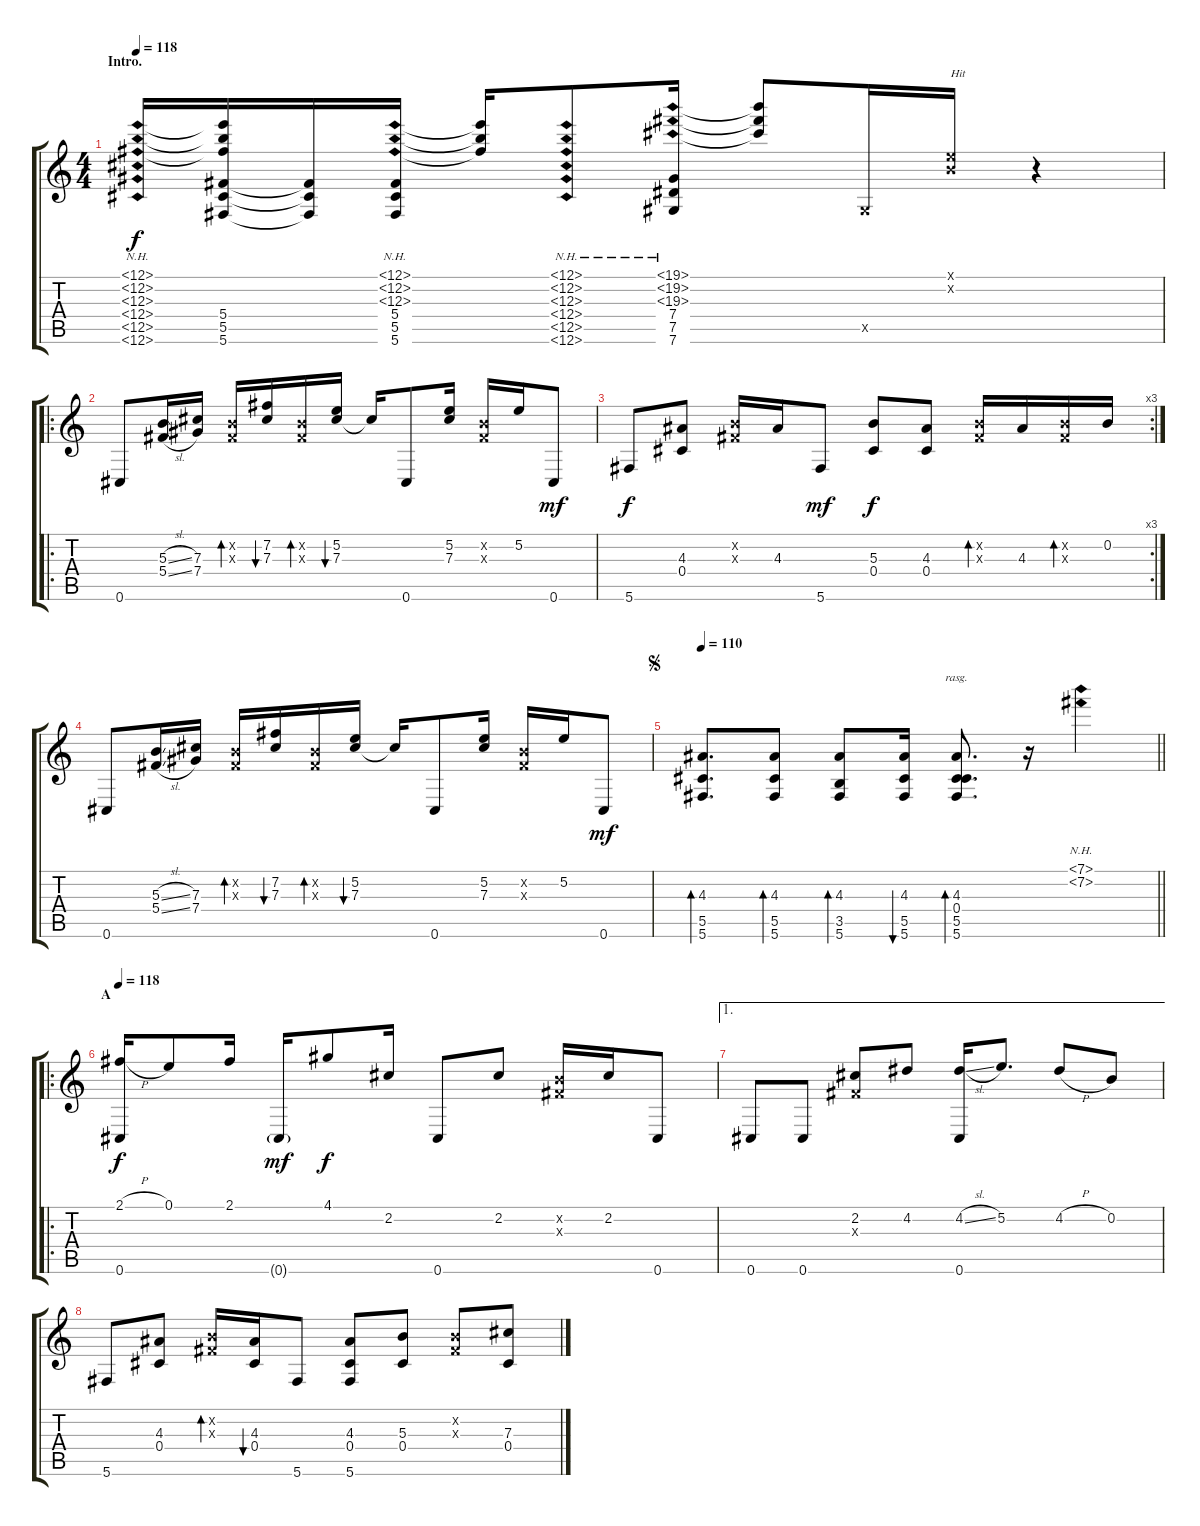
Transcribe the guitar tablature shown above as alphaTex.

\track "" {instrument acousticguitarsteel}
\staff {score tabs}
\tuning (E4 B3 Gb3 Db3 Ab2 Db2) {hide}
\ts (4 4)
\section ("" "Intro.")
\tempo 118
\clef g2
\ks c
(12.1{nh} 12.2{nh} 12.3{nh} 12.4{nh} 12.5{nh} 12.6{nh}).16{dy f instrument acousticguitarsteel beam Up} (12.1{t} 12.2{t} 12.3{t} 5.4 5.5 5.6).16{beam Up} (5.4{t} 5.5{t} 5.6{t}).16{beam Up} (12.1{nh} 12.2{nh} 12.3{nh} 5.4 5.5 5.6).16{beam Up} (12.1{t} 12.2{t} 12.3{t}).16{beam Up} (12.1{nh} 12.2{nh} 12.3{nh} 12.4{nh} 12.5{nh} 12.6{nh}).8{beam Up} (19.1{nh} 19.2{nh} 19.3{nh} 7.4 7.5 7.6).16{beam Up} (19.1{t} 19.2{t} 19.3{t}).8{beam Up beam merge} 0.5{x}.16{beam Up beam merge} (0.1{x} 0.2{x}).16{txt "Hit" beam Up} r.4 |
\ro
0.6.8 (5.3{sl} 5.4{sl}).16 (7.3 7.4).16 (0.2{x} 0.3{x}).16{bd 60 beam Up} (7.2 7.3).16{bu 60 beam Up} (0.2{x} 0.3{x}).16{bd 60 beam Up} (5.2 7.3).16{bu 60 beam Up} 7.3{t}.16 0.6.8 (5.2 7.3).16 (0.2{x} 0.3{x}).16{beam Up} 5.2.16{beam Up} 0.6.8{dy mf} |
\rc 3
5.6.8{dy f} (4.3 0.4).8 (0.2{x} 0.3{x}).16{beam Up} 4.3.16{beam Up} 5.6.8{dy mf} (5.3 0.4).8{dy f beam Up} (4.3 0.4).8{beam Up} (0.2{x} 0.3{x}).16{bd 60 beam Up} 4.3.16 (0.2{x} 0.3{x}).16{bd 60} 0.2.16 |
0.6.8 (5.3{sl} 5.4{sl}).16 (7.3 7.4).16 (0.2{x} 0.3{x}).16{bd 60 beam Up} (7.2 7.3).16{bu 60 beam Up} (0.2{x} 0.3{x}).16{bd 60 beam Up} (5.2 7.3).16{bu 60 beam Up} 7.3{t}.16 0.6.8 (5.2 7.3).16 (0.2{x} 0.3{x}).16{beam Up} 5.2.16{beam Up} 0.6.8{dy mf} |
\jump segno
\tempo 110
\barLineRight lightlight
(4.3 5.5 5.6).8{d bd 60} (4.3 5.5 5.6).8{bd 60} (4.3 3.5 5.6).8{bd 60} (4.3 5.5 5.6).16{bu 120} (4.3 0.4 5.5 5.6).8{d bd 480 rasg ii} r.16 (7.1{nh} 7.2{nh}).4 |
\ro
\section ("" "A")
\tempo 118
(2.1{h} 0.6).16{dy f} 0.1.8 2.1.16 0.6{g}.16{dy mf} 4.1.8{dy f beam Up} 2.2.16{beam Up} 0.6.8 2.2.8 (0.2{x} 0.3{x}).16 2.2.16 0.6.8 |
\ae 1
0.6.8 0.6.8 (2.2 0.3{x}).8{beam Up} 4.2.8{beam Up} (4.2{sl} 0.6).16 5.2.8{d} 4.2{h}.8{beam Up} 0.2.8{beam Up} |
5.6.8 (4.3 0.4).8 (0.2{x} 0.3{x}).16{bd 60} (4.3 0.4).16{bu 60} 5.6.8 (4.3 0.4 5.6).8 (5.3 0.4).8 (0.2{x} 0.3{x}).8 (7.3 0.4).8
